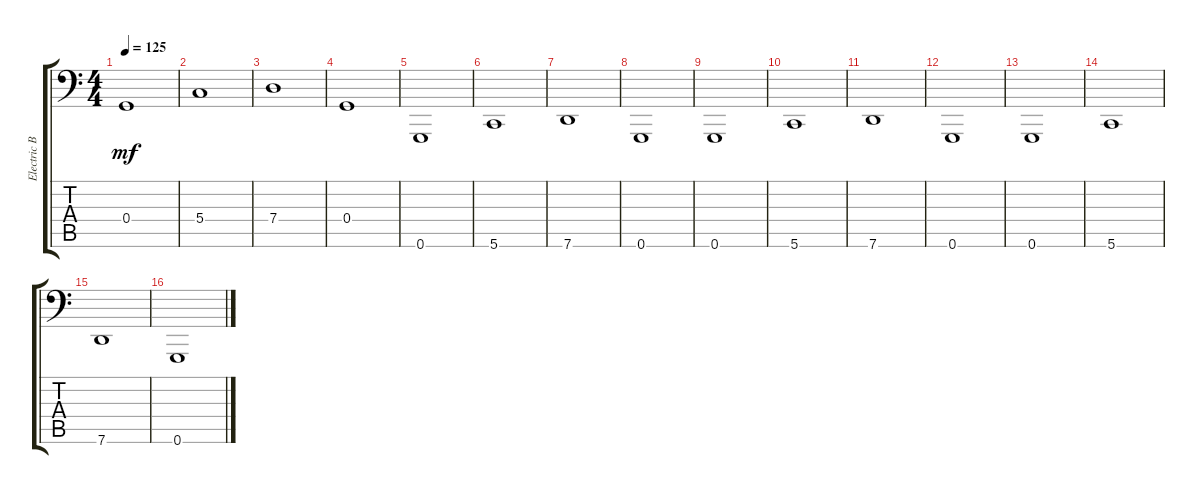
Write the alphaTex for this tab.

\track ("Electric Bass" "Electric B") {instrument electricbassfinger}
\staff {score tabs}
\tuning (Bb2 F2 C2 G1 D1 G0) {hide}
\ts (4 4)
\tempo 125
\clef f4
\ks c
0.4.1{dy mf} |
5.4.1 |
7.4.1 |
0.4.1 |
0.6.1 |
5.6.1 |
7.6.1 |
0.6.1 |
0.6.1 |
5.6.1 |
7.6.1 |
0.6.1 |
0.6.1 |
5.6.1 |
7.6.1 |
0.6.1
